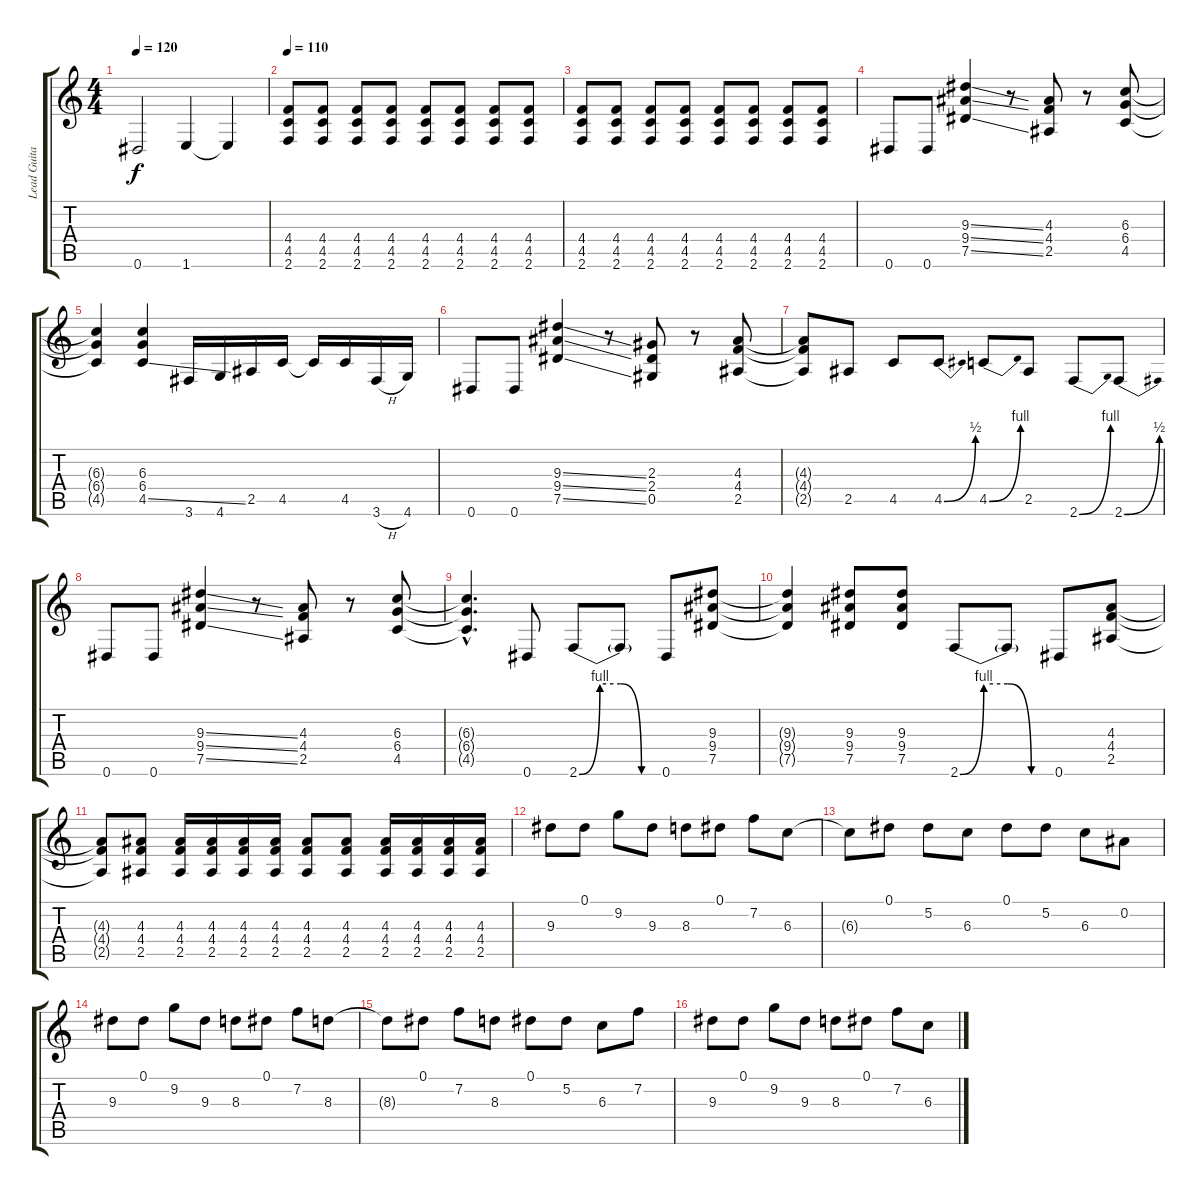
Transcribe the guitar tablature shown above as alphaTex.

\track ("Lead Guitar" "Lead Guita") {instrument distortionguitar}
\staff {score tabs}
\tuning (Eb4 Bb3 Gb3 Db3 Ab2 Eb2) {hide}
\ts (4 4)
\tempo 120
\clef g2
\ks c
0.6{t}.2{dy f} 1.6.4 1.6{t}.4 |
\tempo 110
(4.4 4.5 2.6).8 (4.4 4.5 2.6).8 (4.4 4.5 2.6).8 (4.4 4.5 2.6).8 (4.4 4.5 2.6).8 (4.4 4.5 2.6).8 (4.4 4.5 2.6).8 (4.4 4.5 2.6).8 |
(4.4 4.5 2.6).8 (4.4 4.5 2.6).8 (4.4 4.5 2.6).8 (4.4 4.5 2.6).8 (4.4 4.5 2.6).8 (4.4 4.5 2.6).8 (4.4 4.5 2.6).8 (4.4 4.5 2.6).8 |
0.6.8 0.6.8 (9.3{ss} 9.4{ss} 7.5{ss}).4 r.8 (4.3 4.4 2.5).8 r.8 (6.3 6.4 4.5).8 |
(6.3{t} 6.4{t} 4.5{t}).4 (6.3 6.4 4.5{ss}).4 3.6.16 4.6.16 2.5.16 4.5.16 4.5{t}.16 4.5.16 3.6{h}.16 4.6.16 |
0.6.8 0.6.8 (9.3{ss} 9.4{ss} 7.5{ss}).4 r.8 (2.3 2.4 0.5).8 r.8 (4.3 4.4 2.5).8 |
(4.3{t} 4.4{t} 2.5{t}).8 2.5.8 4.5.8 4.5{be (bend 0 0 60 2)}.8 4.5{be (bend 0 0 60 4)}.8 2.5.8 2.6{be (bend 0 0 60 4)}.8 2.6{be (bend 0 0 60 2)}.8 |
0.6.8 0.6.8 (9.3{ss} 9.4{ss} 7.5{ss}).4 r.8 (4.3 4.4 2.5).8 r.8 (6.3 6.4 4.5).8 |
(6.3{hac t} 6.4{hac t} 4.5{hac t}).4{d} 0.6.8 2.6{be (custom 0 0 15 4 30 4 45 0 60 0)}.8 2.6{t}.8 0.6.8 (9.3 9.4 7.5).8 |
(9.3{t} 9.4{t} 7.5{t}).4 (9.3 9.4 7.5).8 (9.3 9.4 7.5).8 2.6{be (custom 0 0 15 4 30 4 45 0 60 0)}.8 2.6{t}.8 0.6.8 (4.3 4.4 2.5).8 |
(4.3{t} 4.4{t} 2.5{t}).8 (4.3 4.4 2.5).8 (4.3 4.4 2.5).16 (4.3 4.4 2.5).16 (4.3 4.4 2.5).16 (4.3 4.4 2.5).16 (4.3 4.4 2.5).8 (4.3 4.4 2.5).8 (4.3 4.4 2.5).16 (4.3 4.4 2.5).16 (4.3 4.4 2.5).16 (4.3 4.4 2.5).16 |
9.3.8{volume 10} 0.1.8 9.2.8 9.3.8 8.3.8 0.1.8 7.2.8 6.3.8 |
6.3{t}.8 0.1.8 5.2.8 6.3.8 0.1.8 5.2.8 6.3.8 0.2.8 |
9.3.8 0.1.8 9.2.8 9.3.8 8.3.8 0.1.8 7.2.8 8.3.8 |
8.3{t}.8 0.1.8 7.2.8 8.3.8 0.1.8 5.2.8 6.3.8 7.2.8 |
9.3.8 0.1.8 9.2.8 9.3.8 8.3.8 0.1.8 7.2.8 6.3.8
